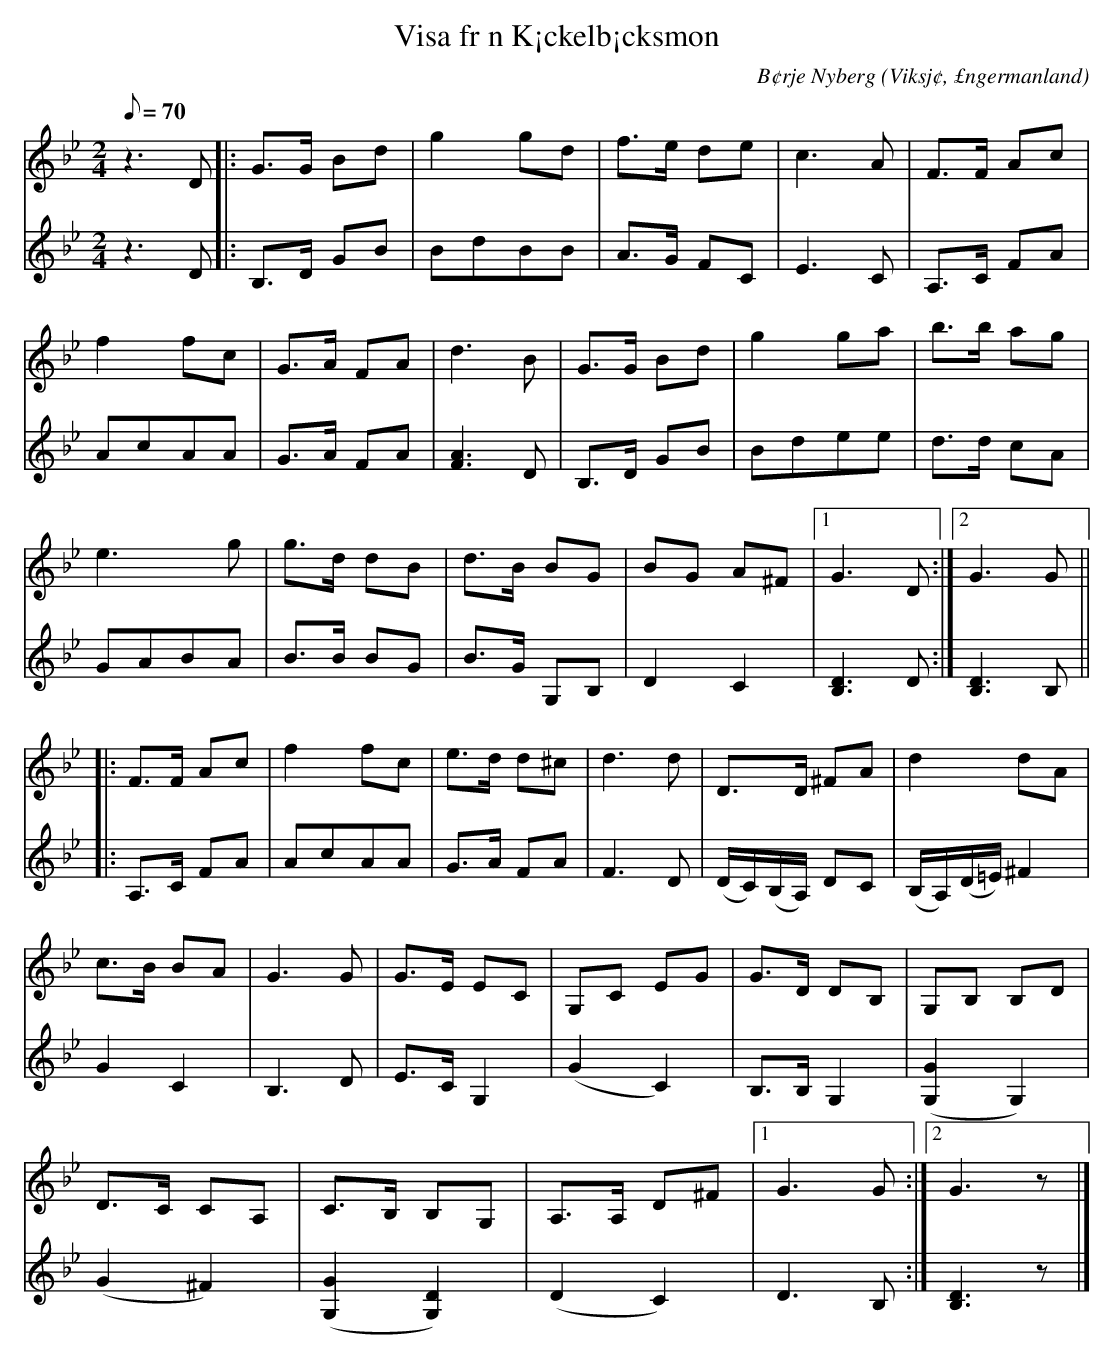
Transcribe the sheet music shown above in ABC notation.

X:1
T:Visa fr n K¡ckelb¡cksmon
C:B¢rje Nyberg
O:Viksj¢, £ngermanland
M:2/4
L:1/8
Q:70
K:Gm
V:1
z2> D2|: G>G Bd | g2 gd | f>e de | c2>A2 | F>F Ac |
f2 fc | G>A FA | d2>B2 | G>G Bd |g2 ga | b>b ag |
e2> g2 | g>d dB |d>B BG |BG A^F |1 G2> D2 :|2 G2> G2 ||
|: F>F Ac | f2 fc | e>d d^c | d2>d2 | D>D ^FA | d2 dA |
c>B BA |G2> G2 | G>E EC | G,C EG | G>D DB, | G,B, B,D |
D>C CA, | C>B, B,G, | A,>A, D^F |1 G2> G2 :|2 G2> z2 |]
V:2
z2> D2 |: B,>D GB | BdBB | A>G FC | E2>C2 | A,>C FA |
AcAA | G>A FA| [A2F2]> D2 | B,>D GB | Bdee | d>d cA |
GABA | B>B BG | B>G G,B, | D2C2 | [D2B,2]> D2 :| [D2B,2]> B,2 ||
|: A,>C FA | AcAA | G>A FA | F2> D2 | (D/2C/2)(B,/2A,/2) DC | (B,/2A,/2)(D/2=E/2) ^F2 |
G2 C2 | B,2> D2 | E>C G,2 |(G2 C2) | B,>B, G,2 | ([G,2G2] G,2) |
(G2 ^F2) | ([G2G,2] [D2G,2]) | (D2 C2) | D2> B,2 :| [D2B,2]> z2 |]
